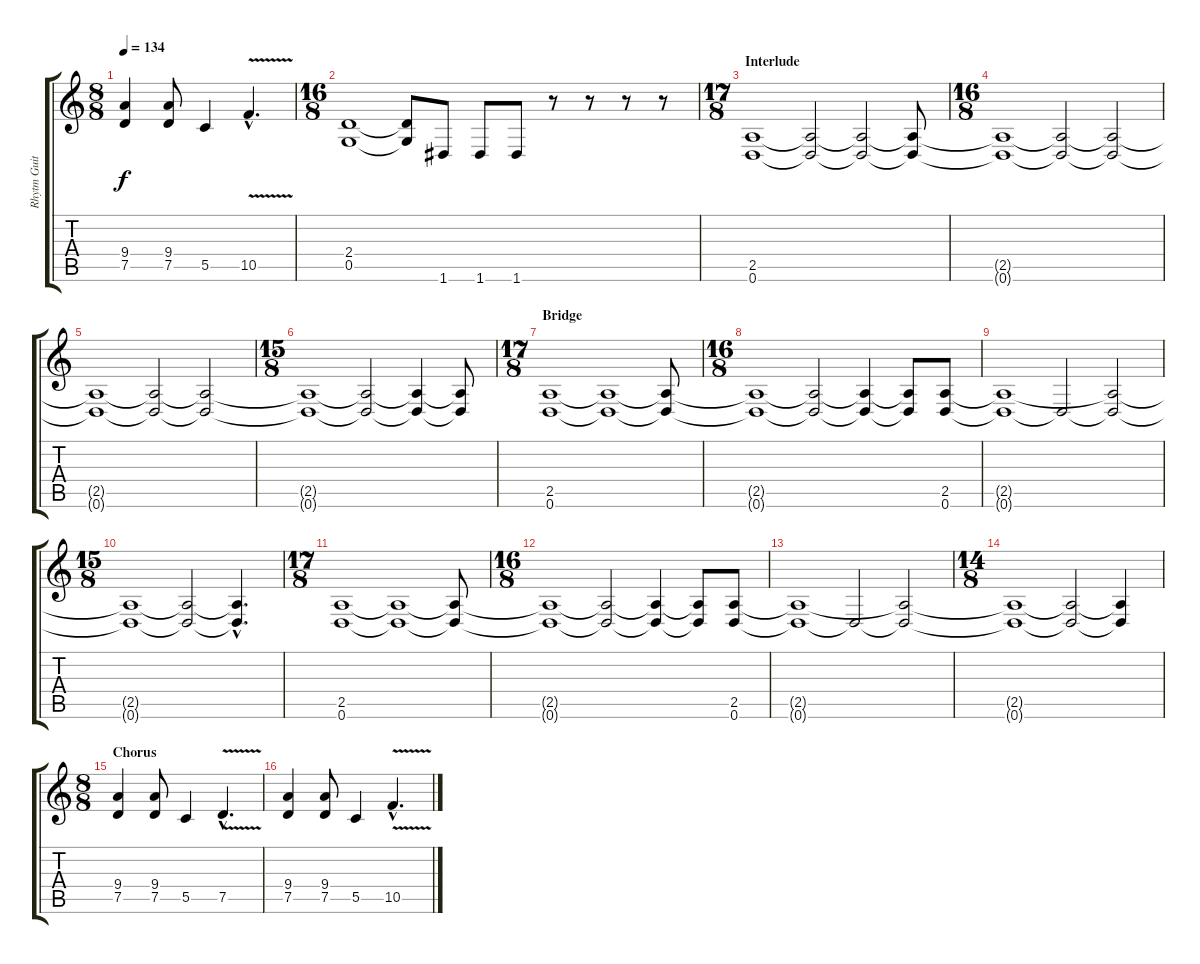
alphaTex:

\track ("Rhytm Guitar (Hakan)" "Rhytm Guit") {instrument distortionguitar}
\staff {score tabs}
\tuning (D4 A3 F3 C3 G2 D2) {hide}
\ts (8 8)
\tempo 134
\clef g2
\ks c
(9.4 7.5).4{dy f} (9.4 7.5).8 5.5.4 10.5{v hac}.4{d} |
\ts (16 8)
(2.4 0.5).1 (2.4{t} 0.5{t}).8 1.6.8 1.6.8 1.6.8 r.8 r.8 r.8 r.8 |
\ts (17 8)
\section ("" "Interlude")
(2.5 0.6).1 (2.5{t} 0.6{t}).2 (2.5{t} 0.6{t}).2 (2.5{t} 0.6{t}).8 |
\ts (16 8)
(2.5{t} 0.6{t}).1 (2.5{t} 0.6{t}).2 (2.5{t} 0.6{t}).2 |
(2.5{t} 0.6{t}).1 (2.5{t} 0.6{t}).2 (2.5{t} 0.6{t}).2 |
\ts (15 8)
(2.5{t} 0.6{t}).1 (2.5{t} 0.6{t}).2 (2.5{t} 0.6{t}).4 (2.5{t} 0.6{t}).8 |
\ts (17 8)
\section ("" "Bridge")
(2.5 0.6).1{volume 16} (2.5{t} 0.6{t}).1 (2.5{t} 0.6{t}).8 |
\ts (16 8)
(2.5{t} 0.6{t}).1 (2.5{t} 0.6{t}).2 (2.5{t} 0.6{t}).4 (2.5{t} 0.6{t}).8 (2.5 0.6).8 |
(2.5{t} 0.6{t}).1 0.6{t}.2 (2.5{t} 0.6{t}).2 |
\ts (15 8)
(2.5{t} 0.6{t}).1 (2.5{t} 0.6{t}).2 (2.5{hac t} 0.6{hac t}).4{d} |
\ts (17 8)
(2.5 0.6).1 (2.5{t} 0.6{t}).1 (2.5{t} 0.6{t}).8 |
\ts (16 8)
(2.5{t} 0.6{t}).1 (2.5{t} 0.6{t}).2 (2.5{t} 0.6{t}).4 (2.5{t} 0.6{t}).8 (2.5 0.6).8 |
(2.5{t} 0.6{t}).1 0.6{t}.2 (2.5{t} 0.6{t}).2 |
\ts (14 8)
(2.5{t} 0.6{t}).1 (2.5{t} 0.6{t}).2 (2.5{t} 0.6{t}).4 |
\ts (8 8)
\section ("" "Chorus")
(9.4 7.5).4{volume 12} (9.4 7.5).8 5.5.4 7.5{v hac}.4{d} |
(9.4 7.5).4 (9.4 7.5).8 5.5.4 10.5{v hac}.4{d}
